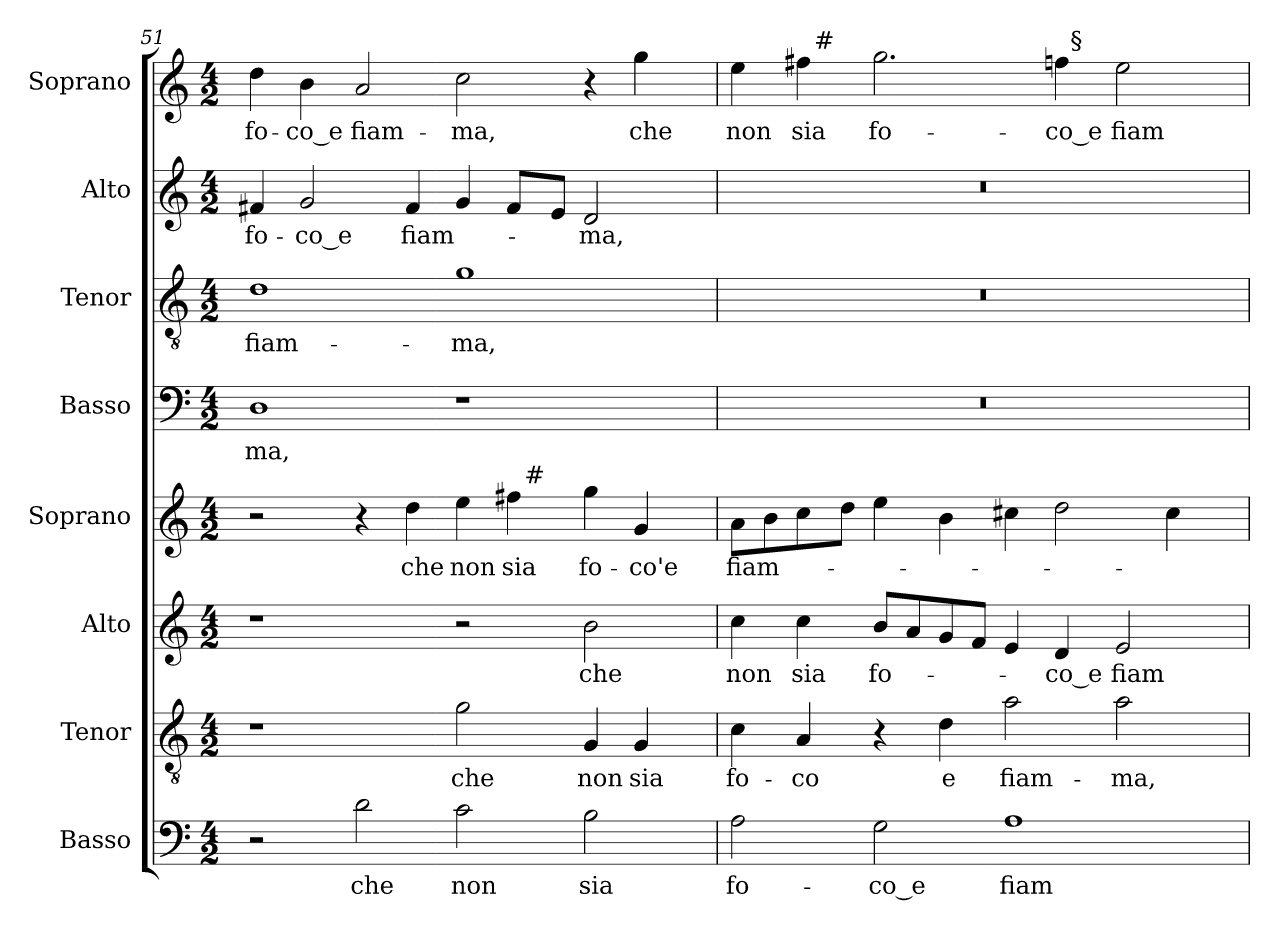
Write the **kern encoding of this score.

**kern	**text	**kern	**text	**kern	**text	**kern	**text	**kern	**text	**kern	**text	**kern	**text	**kern	**text
*part8	*part8	*part7	*part7	*part6	*part6	*part5	*part5	*part4	*part4	*part3	*part3	*part2	*part2	*part1	*part1
*staff8	*staff8	*staff7	*staff7	*staff6	*staff6	*staff5	*staff5	*staff4	*staff4	*staff3	*staff3	*staff2	*staff2	*staff1	*staff1
*I"Basso	*	*I"Tenor	*	*I"Alto	*	*I"Soprano	*	*I"Basso	*	*I"Tenor	*	*I"Alto	*	*I"Soprano	*
*	*	*I'T.	*	*I'A.	*	*I'Sop.	*	*	*	*I'T.	*	*I'A.	*	*I'Sop.	*
!!LO:PB:g=z
*clefF4	*	*clefGv2	*	*clefG2	*	*clefG2	*	*clefF4	*	*clefGv2	*	*clefG2	*	*clefG2	*
*	*	*ITrd7c12	*	*	*	*	*	*	*	*ITrd7c12	*	*	*	*	*
*k[]	*	*k[]	*	*k[]	*	*k[]	*	*k[]	*	*k[]	*	*k[]	*	*k[]	*
*C:	*	*C:	*	*C:	*	*C:	*	*C:	*	*C:	*	*C:	*	*C:	*
*M4/2	*	*M4/2	*	*M4/2	*	*M4/2	*	*M4/2	*	*M4/2	*	*M4/2	*	*M4/2	*
=51	=51	=51	=51	=51	=51	=51	=51	=51	=51	=51	=51	=51	=51	=51	=51
!	!	!	!	!	!	!	!	!	!LO:LY:b:color=#000000	!	!	!	!	!	!
!	!	!	!	!	!	!	!	!	!	!	!LO:LY:b:color=#000000	!	!	!	!
!	!	!	!	!	!	!	!	!	!	!	!	!	!LO:LY:b:color=#000000	!	!
!	!	!	!	!	!	!	!	!	!	!	!	!	!	!	!LO:LY:b:color=#000000
*	*	*	*	*	*	*^	*	*	*	*	*	*	*	*	*
2r	.	1r	.	1r	.	2r	1ryy	.	1Di	-ma,	1Di	fiam-	4f#Xi/	fo-	4ddi\	fo-
!	!	!	!	!	!	!	!	!	!	!	!	!	!	!LO:LY:b:color=#000000	!	!
!	!	!	!	!	!	!	!	!	!	!	!	!	!	!	!	!LO:LY:b:color=#000000
.	.	.	.	.	.	.	.	.	.	.	.	.	2gi/	-co_e	4bi\	-co_e
!	!LO:LY:b:color=#000000	!	!	!	!	!	!	!	!	!	!	!	!	!	!	!
!	!	!	!	!	!	!	!	!	!	!	!	!	!	!	!	!LO:LY:b:color=#000000
2di\	che	.	.	.	.	4r	.	.	.	.	.	.	.	.	2ai/	fiam-
!	!	!	!	!	!	!	!	!LO:LY:b:color=#000000	!	!	!	!	!	!	!	!
!	!	!	!	!	!	!	!	!	!	!	!	!	!	!LO:LY:b:color=#000000	!	!
.	.	.	.	.	.	4ddi\	.	che	.	.	.	.	4f#i/	fiam-	.	.
!	!LO:LY:b:color=#000000	!	!	!	!	!	!	!	!	!	!	!	!	!	!	!
!	!	!	!LO:LY:b:color=#000000	!	!	!	!	!	!	!	!	!	!	!	!	!
!	!	!	!	!	!	!	!	!LO:LY:b:color=#000000	!	!	!	!	!	!	!	!
!	!	!	!	!	!	!	!	!	!	!	!	!LO:LY:b:color=#000000	!	!	!	!
!	!	!	!	!	!	!	!	!	!	!	!	!	!	!	!	!LO:LY:b:color=#000000
2ci\	non	2Gi\	che	2r	.	4eei\	4ryy	non	1r	.	1Gi	-ma,	4gi/	.	2cci\	-ma,
!	!	!	!	!	!	!	!	!LO:LY:b:color=#000000	!	!	!	!	!	!	!	!
.	.	.	.	.	.	4ff#i\	32ryy	sia	.	.	.	.	8f#i/L	.	.	.
.	.	.	.	.	.	.	256ryy	.	.	.	.	.	.	.	.	.
!	!	!	!	!	!	!	!LO:TX:a:t=#	!	!	!	!	!	!	!	!	!
.	.	.	.	.	.	.	2ryy	.	.	.	.	.	.	.	.	.
.	.	.	.	.	.	.	.	.	.	.	.	.	8ei/J	.	.	.
!	!LO:LY:b:color=#000000	!	!	!	!	!	!	!	!	!	!	!	!	!	!	!
!	!	!	!LO:LY:b:color=#000000	!	!	!	!	!	!	!	!	!	!	!	!	!
!	!	!	!	!	!LO:LY:b:color=#000000	!	!	!	!	!	!	!	!	!	!	!
!	!	!	!	!	!	!	!	!LO:LY:b:color=#000000	!	!	!	!	!	!	!	!
!	!	!	!	!	!	!	!	!	!	!	!	!	!	!LO:LY:b:color=#000000	!	!
2Bi\	sia	4GGi/	non	2bi\	che	4ggi\	.	fo-	.	.	.	.	2di/	-ma,	4r	.
!	!	!	!LO:LY:b:color=#000000	!	!	!	!	!	!	!	!	!	!	!	!	!
!	!	!	!	!	!	!	!	!LO:LY:b:color=#000000	!	!	!	!	!	!	!	!
!	!	!	!	!	!	!	!	!	!	!	!	!	!	!	!	!LO:LY:b:color=#000000
.	.	4GGi/	sia	.	.	4gi/	.	-co'e	.	.	.	.	.	.	4ggi\	che
.	.	.	.	.	.	.	8ryy	.	.	.	.	.	.	.	.	.
.	.	.	.	.	.	.	16ryy	.	.	.	.	.	.	.	.	.
.	.	.	.	.	.	.	64..ryy	.	.	.	.	.	.	.	.	.
*	*	*	*	*	*	*v	*v	*	*	*	*	*	*	*	*	*
=52	=52	=52	=52	=52	=52	=52	=52	=52	=52	=52	=52	=52	=52	=52	=52
*	*	*	*	*	*	*^	*	*	*	*	*	*	*	*	*
!	!LO:LY:b:color=#000000	!	!	!	!	!	!	!	!	!	!	!	!	!	!	!
*	*	*	*	*	*	*v	*v	*	*	*	*	*	*	*	*	*
*	*	*	*	*	*	*^	*	*	*	*	*	*	*	*	*
!	!	!	!LO:LY:b:color=#000000	!	!	!	!	!	!	!	!	!	!	!	!	!
*	*	*	*	*	*	*v	*v	*	*	*	*	*	*	*	*	*
*	*	*	*	*	*	*^	*	*	*	*	*	*	*	*	*
!	!	!	!	!	!LO:LY:b:color=#000000	!	!	!	!	!	!	!	!	!	!	!
*	*	*	*	*	*	*v	*v	*	*	*	*	*	*	*	*	*
*	*	*	*	*	*	*^	*	*	*	*	*	*	*	*	*
!	!	!	!	!	!	!	!	!LO:LY:b:color=#000000	!LO:N:vis=1	!	!LO:N:vis=1	!	!LO:N:vis=1	!	!	!
*	*	*	*	*	*	*v	*v	*	*	*	*	*	*	*	*	*
*	*	*	*	*	*	*^	*	*	*	*	*	*	*	*	*
!	!	!	!	!	!	!	!	!	!	!	!	!	!	!	!	!LO:LY:b:color=#000000
*	*	*	*	*	*	*v	*v	*	*	*	*	*	*	*	*^	*
2Ai\	fo-	4Ci\	fo-	4cci\	non	8ai\L	fiam-	0r	.	0r	.	0r	.	4eei\	4ryy	non
.	.	.	.	.	.	8bi\	.	.	.	.	.	.	.	.	.	.
!	!	!	!LO:LY:b:color=#000000	!	!	!	!	!	!	!	!	!	!	!	!	!
!	!	!	!	!	!LO:LY:b:color=#000000	!	!	!	!	!	!	!	!	!	!	!
!	!	!	!	!	!	!	!	!	!	!	!	!	!	!	!	!LO:LY:b:color=#000000
.	.	4AAi/	-co	4cci\	sia	8cci\	.	.	.	.	.	.	.	4ff#i\	32ryy	sia
.	.	.	.	.	.	.	.	.	.	.	.	.	.	.	256ryy	.
!	!	!	!	!	!	!	!	!	!	!	!	!	!	!	!LO:TX:a:t=#	!
.	.	.	.	.	.	.	.	.	.	.	.	.	.	.	1ryy	.
.	.	.	.	.	.	8ddi\J	.	.	.	.	.	.	.	.	.	.
!	!LO:LY:b:color=#000000	!	!	!	!	!	!	!	!	!	!	!	!	!	!	!
!	!	!	!	!	!LO:LY:b:color=#000000	!	!	!	!	!	!	!	!	!	!	!
!	!	!	!	!	!	!	!	!	!	!	!	!	!	!	!	!LO:LY:b:color=#000000
2Gi\	-co_e	4r	.	8bi/L	fo-	4eei\	.	.	.	.	.	.	.	2.ggi\	.	fo-
.	.	.	.	8ai/	.	.	.	.	.	.	.	.	.	.	.	.
!	!	!	!LO:LY:b:color=#000000	!	!	!	!	!	!	!	!	!	!	!	!	!
.	.	4Di\	e	8gi/	.	4bi\	.	.	.	.	.	.	.	.	.	.
.	.	.	.	8fi/J	.	.	.	.	.	.	.	.	.	.	.	.
!	!LO:LY:b:color=#000000	!	!	!	!	!	!	!	!	!	!	!	!	!	!	!
!	!	!	!LO:LY:b:color=#000000	!	!	!	!	!	!	!	!	!	!	!	!	!
1Ai	fiam-	2Ai\	fiam-	4ei/	.	4cc#Xi\	.	.	.	.	.	.	.	.	.	.
!	!	!	!	!	!LO:LY:b:color=#000000	!	!	!	!	!	!	!	!	!	!	!
!	!	!	!	!	!	!	!	!	!	!	!	!	!	!	!	!LO:LY:b:color=#000000
.	.	.	.	4di/	-co_e	2ddi\	.	.	.	.	.	.	.	4ffi\	.	-co_e
!	!	!	!	!	!	!	!	!	!	!	!	!	!	!	!LO:TX:a:t=§	!
.	.	.	.	.	.	.	.	.	.	.	.	.	.	.	2ryy	.
!	!	!	!LO:LY:b:color=#000000	!	!	!	!	!	!	!	!	!	!	!	!	!
!	!	!	!	!	!LO:LY:b:color=#000000	!	!	!	!	!	!	!	!	!	!	!
!	!	!	!	!	!	!	!	!	!	!	!	!	!	!	!	!LO:LY:b:color=#000000
.	.	2Ai\	-ma,	2ei/	fiam-	.	.	.	.	.	.	.	.	2eei\	.	fiam-
.	.	.	.	.	.	4cc#i\	.	.	.	.	.	.	.	.	.	.
.	.	.	.	.	.	.	.	.	.	.	.	.	.	.	8ryy	.
.	.	.	.	.	.	.	.	.	.	.	.	.	.	.	16ryy	.
.	.	.	.	.	.	.	.	.	.	.	.	.	.	.	64..ryy	.
*	*	*	*	*	*	*	*	*	*	*	*	*	*	*v	*v	*
=	=	=	=	=	=	=	=	=	=	=	=	=	=	=	=
*-	*-	*-	*-	*-	*-	*-	*-	*-	*-	*-	*-	*-	*-	*-	*-
